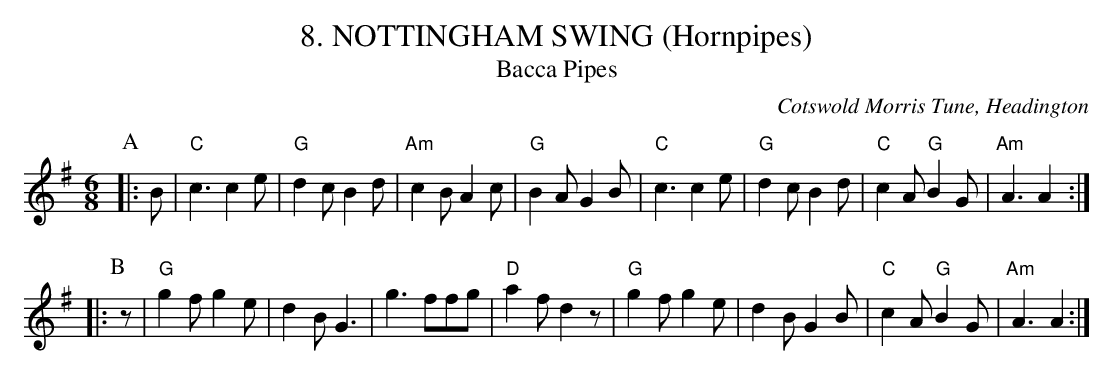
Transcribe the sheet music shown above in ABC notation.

X:1
T:8. NOTTINGHAM SWING (Hornpipes)
T:Bacca Pipes
M:6/8
O:Cotswold Morris Tune, Headington
K:ADor
P:A
|: B |"C" c3   c2 e |"G" d2 c B2 d |"Am" c2 B A2 c |"G" B2 A G2 \
   B |"C" c3   c2 e |"G" d2 c B2 d |"C" c2 A "G"B2 G |"Am" A3   A2 ::
P:B
 z |"G" g2 f g2 e | d2 B G3   | g3   ffg  |"D" a2 f d2 \
   z |"G" g2 f g2 e | d2 B G2 B |"C" c2 A "G"B2 G |"Am" A3   A2 :|
